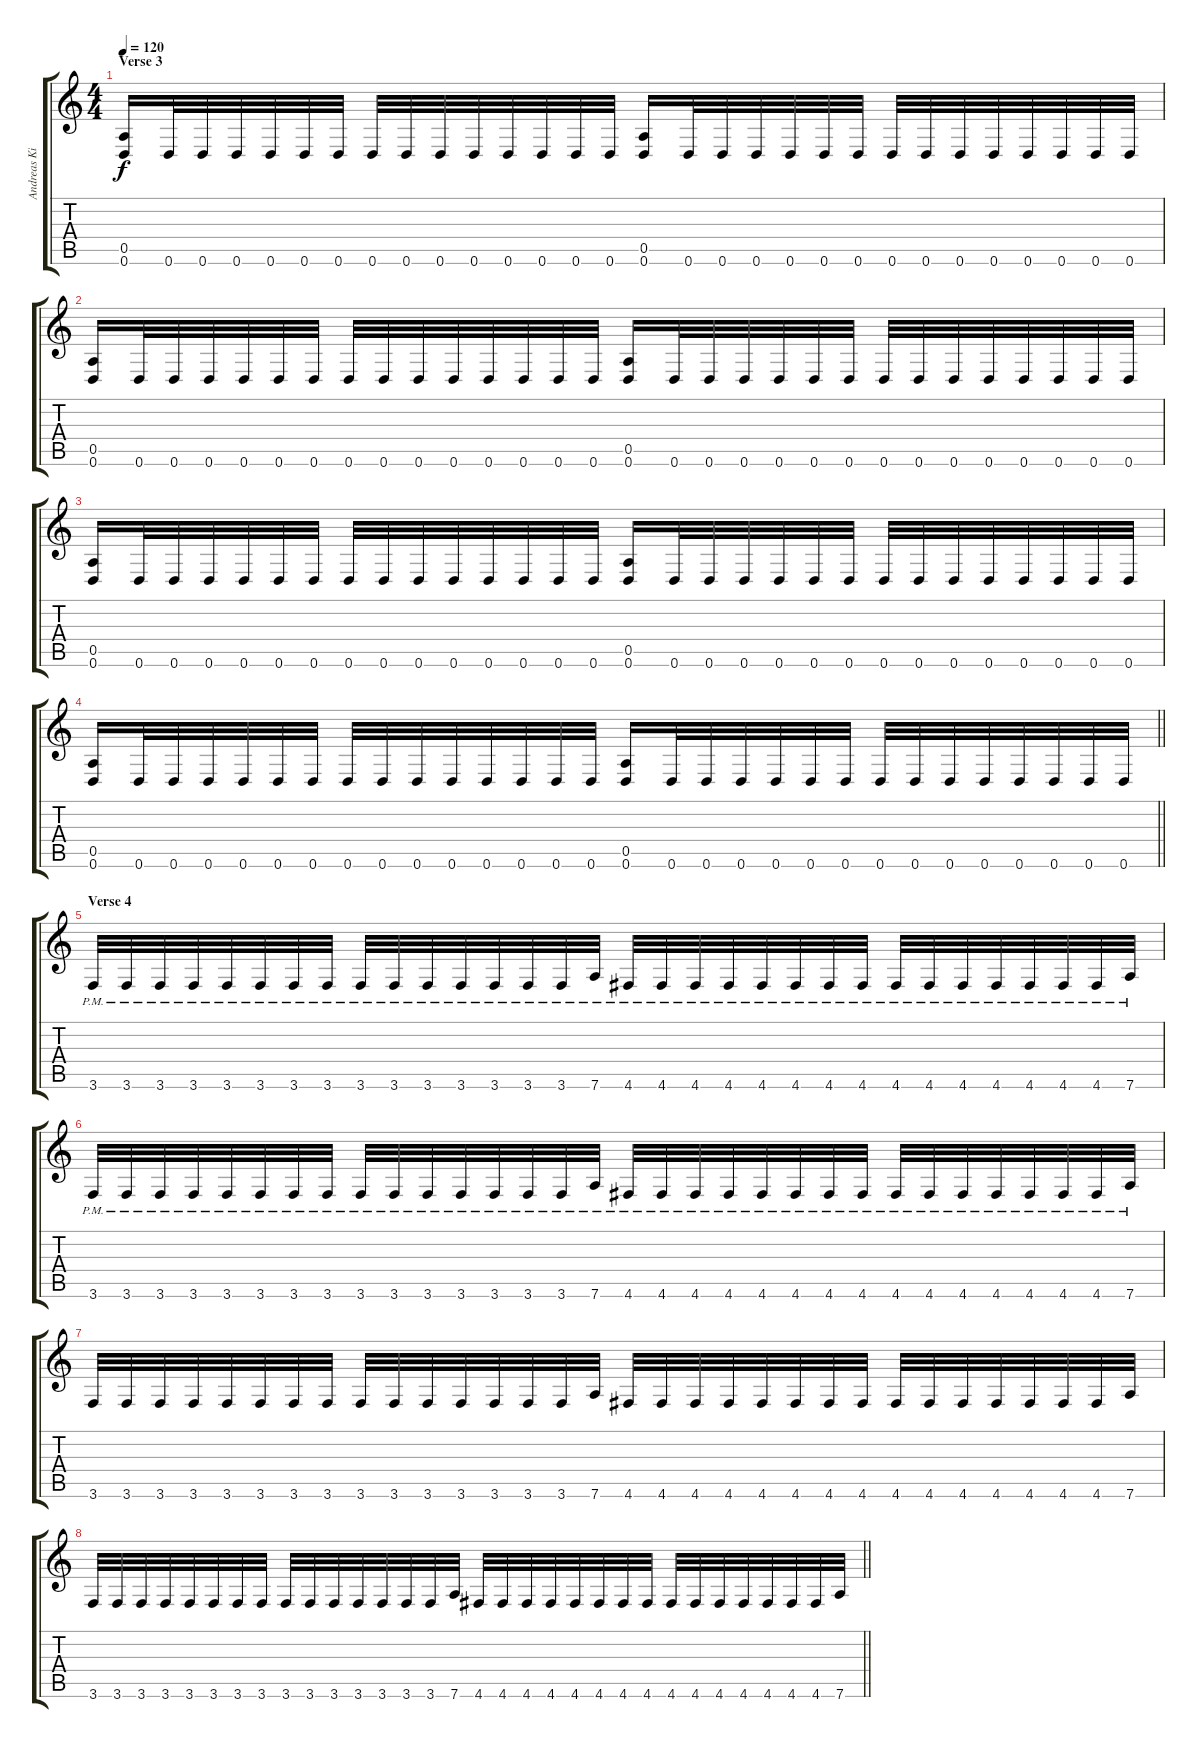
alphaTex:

\track ("Andreas Kisser 2" "Andreas Ki") {instrument distortionguitar}
\staff {score tabs}
\tuning (E4 B3 G3 D3 A2 D2) {hide}
\ts (4 4)
\section ("" "Verse 3")
\tempo 120
\clef g2
\ks c
(0.5 0.6).16{dy f} 0.6.32 0.6.32 0.6.32 0.6.32 0.6.32 0.6.32 0.6.32 0.6.32 0.6.32 0.6.32 0.6.32 0.6.32 0.6.32 0.6.32 (0.5 0.6).16 0.6.32 0.6.32 0.6.32 0.6.32 0.6.32 0.6.32 0.6.32 0.6.32 0.6.32 0.6.32 0.6.32 0.6.32 0.6.32 0.6.32 |
(0.5 0.6).16 0.6.32 0.6.32 0.6.32 0.6.32 0.6.32 0.6.32 0.6.32 0.6.32 0.6.32 0.6.32 0.6.32 0.6.32 0.6.32 0.6.32 (0.5 0.6).16 0.6.32 0.6.32 0.6.32 0.6.32 0.6.32 0.6.32 0.6.32 0.6.32 0.6.32 0.6.32 0.6.32 0.6.32 0.6.32 0.6.32 |
(0.5 0.6).16 0.6.32 0.6.32 0.6.32 0.6.32 0.6.32 0.6.32 0.6.32 0.6.32 0.6.32 0.6.32 0.6.32 0.6.32 0.6.32 0.6.32 (0.5 0.6).16 0.6.32 0.6.32 0.6.32 0.6.32 0.6.32 0.6.32 0.6.32 0.6.32 0.6.32 0.6.32 0.6.32 0.6.32 0.6.32 0.6.32 |
\barLineRight lightlight
(0.5 0.6).16 0.6.32 0.6.32 0.6.32 0.6.32 0.6.32 0.6.32 0.6.32 0.6.32 0.6.32 0.6.32 0.6.32 0.6.32 0.6.32 0.6.32 (0.5 0.6).16 0.6.32 0.6.32 0.6.32 0.6.32 0.6.32 0.6.32 0.6.32 0.6.32 0.6.32 0.6.32 0.6.32 0.6.32 0.6.32 0.6.32 |
\section ("" "Verse 4")
3.6{pm}.32 3.6{pm}.32 3.6{pm}.32 3.6{pm}.32 3.6{pm}.32 3.6{pm}.32 3.6{pm}.32 3.6{pm}.32 3.6{pm}.32 3.6{pm}.32 3.6{pm}.32 3.6{pm}.32 3.6{pm}.32 3.6{pm}.32 3.6{pm}.32 7.6{pm}.32 4.6{pm}.32 4.6{pm}.32 4.6{pm}.32 4.6{pm}.32 4.6{pm}.32 4.6{pm}.32 4.6{pm}.32 4.6{pm}.32 4.6{pm}.32 4.6{pm}.32 4.6{pm}.32 4.6{pm}.32 4.6{pm}.32 4.6{pm}.32 4.6{pm}.32 7.6{pm}.32 |
3.6{pm}.32 3.6{pm}.32 3.6{pm}.32 3.6{pm}.32 3.6{pm}.32 3.6{pm}.32 3.6{pm}.32 3.6{pm}.32 3.6{pm}.32 3.6{pm}.32 3.6{pm}.32 3.6{pm}.32 3.6{pm}.32 3.6{pm}.32 3.6{pm}.32 7.6{pm}.32 4.6{pm}.32 4.6{pm}.32 4.6{pm}.32 4.6{pm}.32 4.6{pm}.32 4.6{pm}.32 4.6{pm}.32 4.6{pm}.32 4.6{pm}.32 4.6{pm}.32 4.6{pm}.32 4.6{pm}.32 4.6{pm}.32 4.6{pm}.32 4.6{pm}.32 7.6{pm}.32 |
3.6.32 3.6.32 3.6.32 3.6.32 3.6.32 3.6.32 3.6.32 3.6.32 3.6.32 3.6.32 3.6.32 3.6.32 3.6.32 3.6.32 3.6.32 7.6.32 4.6.32 4.6.32 4.6.32 4.6.32 4.6.32 4.6.32 4.6.32 4.6.32 4.6.32 4.6.32 4.6.32 4.6.32 4.6.32 4.6.32 4.6.32 7.6.32 |
\barLineRight lightlight
3.6.32 3.6.32 3.6.32 3.6.32 3.6.32 3.6.32 3.6.32 3.6.32 3.6.32 3.6.32 3.6.32 3.6.32 3.6.32 3.6.32 3.6.32 7.6.32 4.6.32 4.6.32 4.6.32 4.6.32 4.6.32 4.6.32 4.6.32 4.6.32 4.6.32 4.6.32 4.6.32 4.6.32 4.6.32 4.6.32 4.6.32 7.6.32
